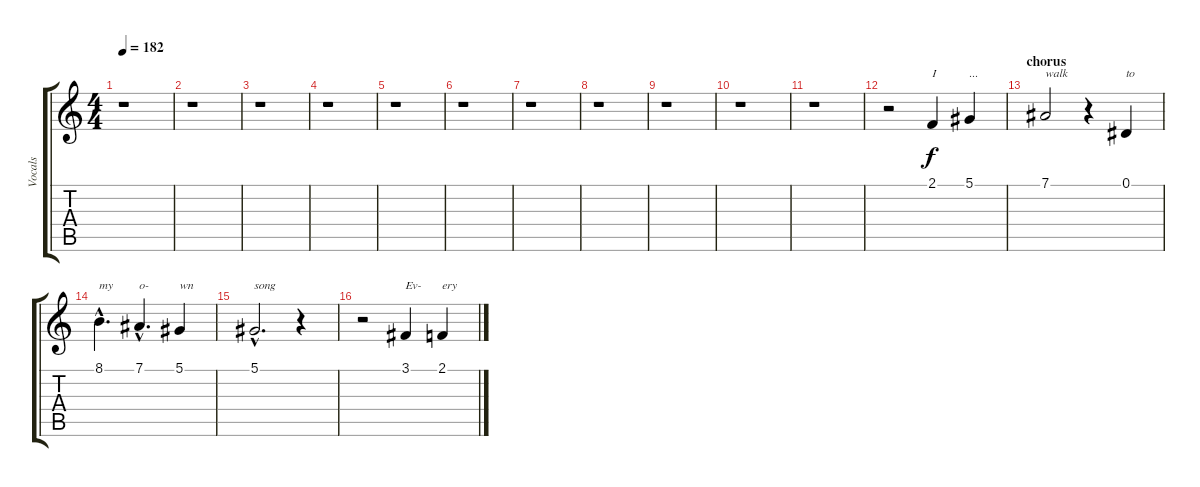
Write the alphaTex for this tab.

\track ("Vocals" "Vocals") {instrument lead2sawtooth}
\staff {score tabs}
\tuning (Eb4 Bb3 Gb3 Db3 Ab2 Eb2) {hide}
\ts (4 4)
\tempo 182
\clef g2
\ks c
r.1{dy f} |
r.1 |
r.1 |
r.1 |
r.1 |
r.1 |
r.1 |
r.1 |
r.1 |
r.1 |
r.1 |
r.2 2.1.4{txt "I"} 5.1.4{txt "..."} |
\section ("" "chorus")
7.1.2{txt "walk"} r.4 0.1.4{txt "to"} |
8.1{hac}.4{d txt "my"} 7.1{hac}.4{d txt "o-"} 5.1.4{txt "wn"} |
5.1{hac}.2{d txt "song"} r.4 |
r.2 3.1.4{txt "Ev-"} 2.1.4{txt "ery"}
